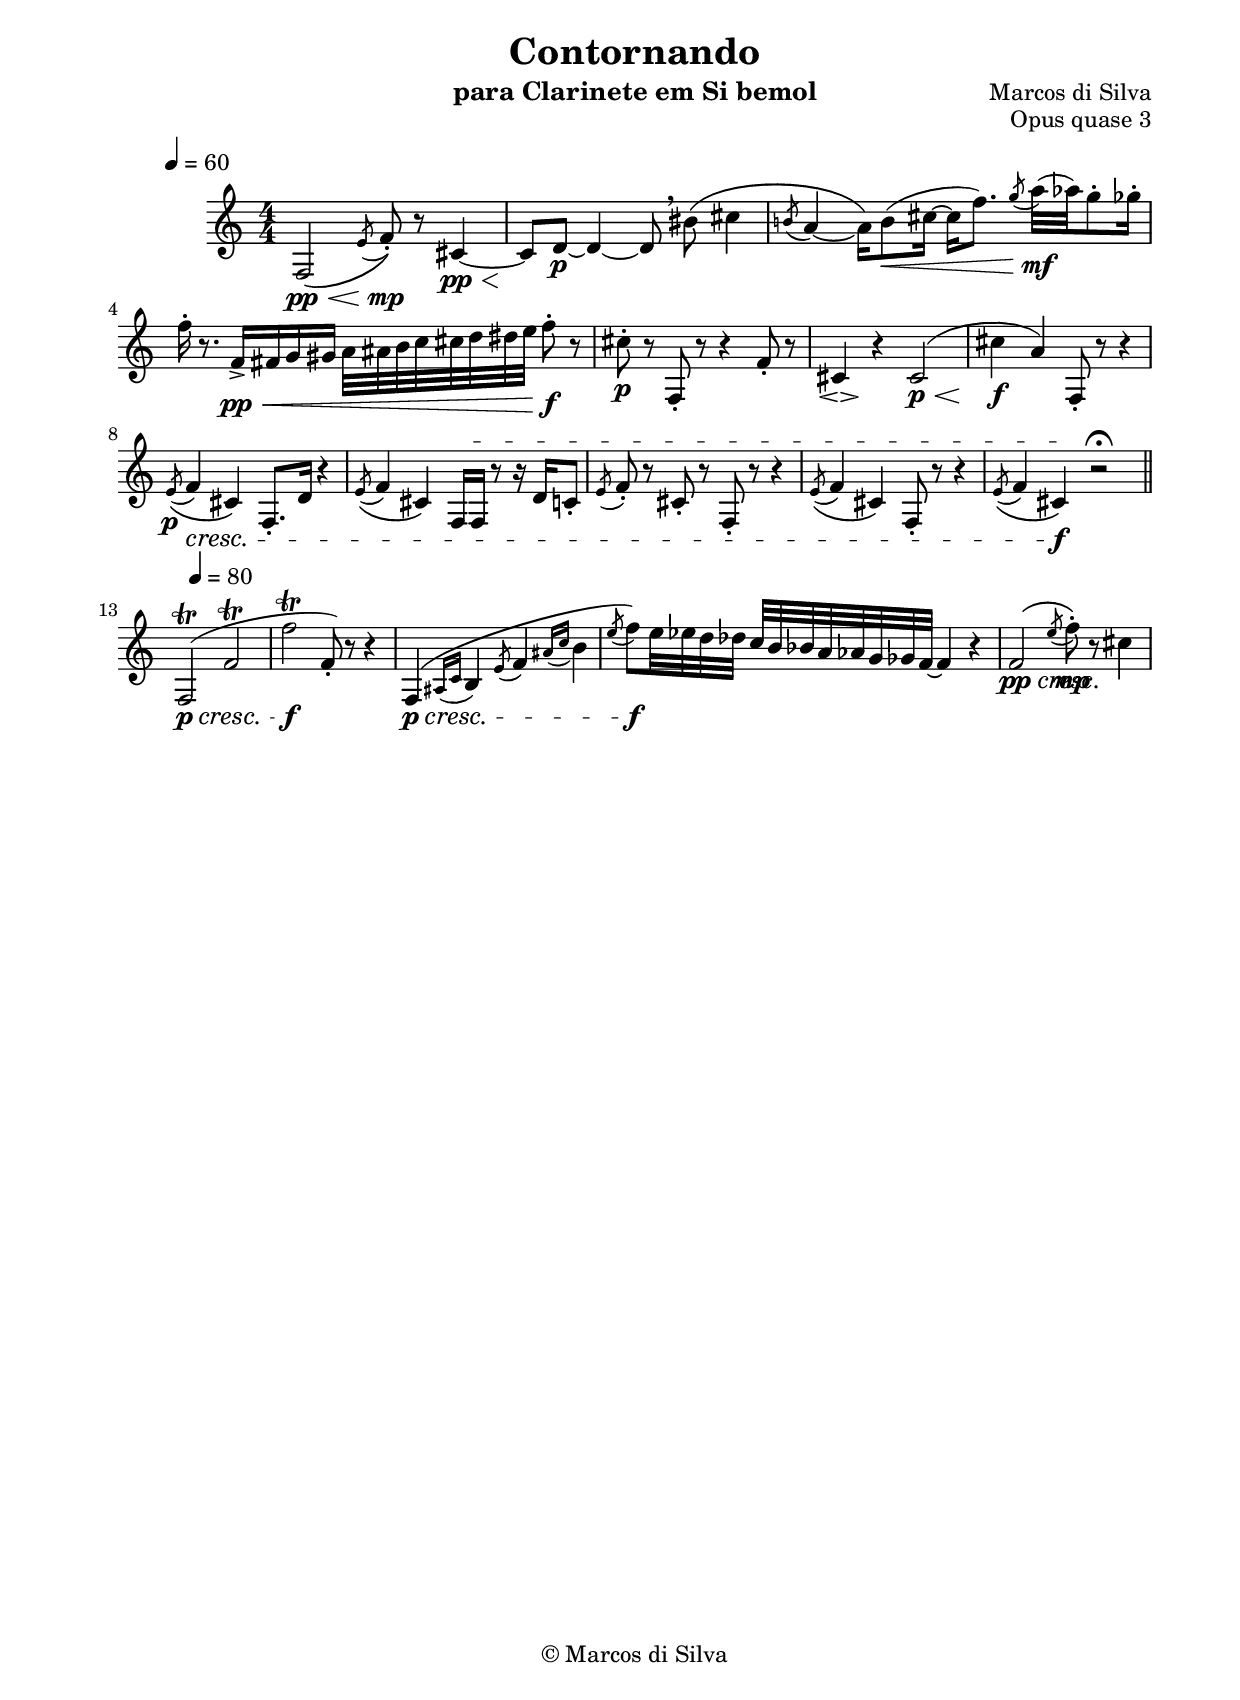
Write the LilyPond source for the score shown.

\version "2.10.0"

%% variáveis

global = {
  \tempo 4=60
  s1*4/4*13
  \tempo 4=80
}

segAA = {
  \textSpannerUp
  \override TextSpanner #'edge-text = #'("accel " . "")
  \relative c {
    %% contorno 1: segmento 1 em 3 notas (apoj). segmento 2 em 2 notas
    f2\pp\<\( \acciaccatura e'8 f8-.\)\mp r cis4~\pp\<
    %% contorno 2: segmento 1 em 3 notas. segmento 2 em 3 notas (apoj).
    cis8\! d~\p d4~ d8 \breathe bis'\( cis4 \acciaccatura b!8 a4~
    %% contorno 3: segmento 1 em 6 notas (ritmo variado e apoj). segmento em 5 notas (ritmo variado).
    a16\) b8\<( cis16~ cis f8.) \acciaccatura g8 a32\mf( aes) g8-. ges16-. f-. r8.
    %% contorno 4: segmento 1 em 12 notas. segmento 2 em 2 notas
    f,16->\pp\< fis g gis a32 ais b c cis d dis e f8-.\f r cis-.\p r
    %% contorno 5: segmento 1 em 2 notas. segmento 2 em 2 notas. notas curtas
    f,,8-. r r4 f'8-. r cis4\espressivo r4
    %% contorno 6: segmento 1 em 2 notas. segmento 2 em 2 notas. notas longas
    cis2\p\<( cis'4\f a)
    %% contorno 7: segmento 1 em 3 notas (apoj). segmento 2 em 2 notas. notas curtas
    \setTextCresc
    f,8-. r r4 \acciaccatura e'8\p\( f4\< cis\)
    %% contorno 8: segmento 1 em 4 notas (uma no meio e apoj). segmento 2 em 2 notas. notas curtas
    f,8.-. d'16 r4 \acciaccatura e8\( f4 cis\)
    %% contorno 9: segmento 1 com repetição da primeira nota. duas no meio e apoj. segmento 2 em 2 notas.
    f,16 f\startTextSpan r8 r16 d' c8-. \acciaccatura e8 f8-. r cis-. r
    %% repetição contorno 7
    f,8-. r r4 \acciaccatura e'8\( f4 cis\)
    f,8-. r r4 \acciaccatura e'8\( f4 cis\f\)\stopTextSpan r2\fermata \bar "||"

    %% parte B
    %% compasso 13
    %% contorno 10: expandido (fator 2)
    f,2\p\<\trill( f'\trill f'\trill\f f,8-.) r r4
    %% contorno 11: expandido (fator 2) 5 notas apoj
    f,4\p\<\( \acciaccatura {ais16[ c]} b4 \acciaccatura e8 f4 \acciaccatura {ais16[ c]} b4 \acciaccatura e8 f8\)\f[ e32 ees d des] c b bes a aes g ges f~ f4 r
    %% repetição contorno 1:
    f2\pp\<\( \acciaccatura e'8 f8-.\)\mp r cis4

  }
}

%% partitura

\book {
  \header {
    title = "Contornando"
    instrument = "para Clarinete em Si bemol"
    opus = "Opus quase 3"
    composer = "Marcos di Silva"
    date = "2007"
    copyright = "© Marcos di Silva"
  }
  \score {
    \new Staff <<
      \set Staff.midiInstrument = "clarinet"
      \global
      {
        \segAA
      }
    >>
    \midi { }
    \layout {
      \context { \Score
                 \override MetronomeMark #'extra-offset = #'(-9 . 0)
                 \override MetronomeMark #'padding = #'3
               }
      \context { \Staff
                 \override TimeSignature #'style = #'numbered
               }
      \context { \Voice
                 \override Glissando #'thickness = #3
                 \override Glissando #'gap = #0.1
               }
      \context {
        \Staff \consists "Horizontal_bracket_engraver"
      }
    }
  }
  \paper {
    #(set-paper-size "a4")
    line-width = 17.5\cm
    bottom-margin = 1.5\cm
    left-margin = 2\cm
    print-page-number = ##t
    ragged-last-bottom = ##t
  }
}
